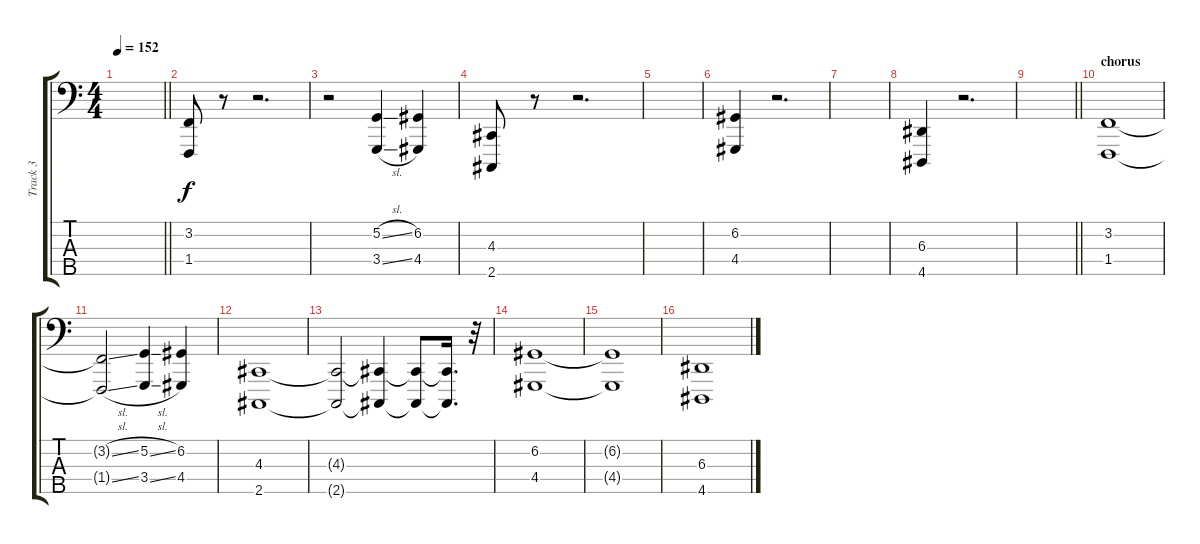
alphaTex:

\track ("Track 3" "Track 3") {instrument lead2sawtooth}
\staff {score tabs}
\tuning (G2 D2 A1 E1 B0) {hide}
\ts (4 4)
\tempo 152
\clef f4
\barLineRight lightlight
\ks c
|
(3.2 1.4).8 r.8 r.2{d} |
r.2 (5.2{sl} 3.4{sl}).4 (6.2 4.4).4 |
(4.3 2.5).8 r.8 r.2{d} |
|
(6.2 4.4).4 r.2{d} |
|
(6.3 4.5).4 r.2{d} |
\barLineRight lightlight
|
\section ("" "chorus")
(3.2 1.4).1 |
(3.2{sl t} 1.4{sl t}).2 (5.2{sl} 3.4{sl}).4 (6.2 4.4).4 |
(4.3 2.5).1 |
(4.3{t} 2.5{t}).2 (4.3{t} 2.5{t}).4 (4.3{t} 2.5{t}).8 (4.3{t} 2.5{t}).16{d} r.32 |
(6.2 4.4).1 |
(6.2{t} 4.4{t}).1 |
(6.3 4.5).1
